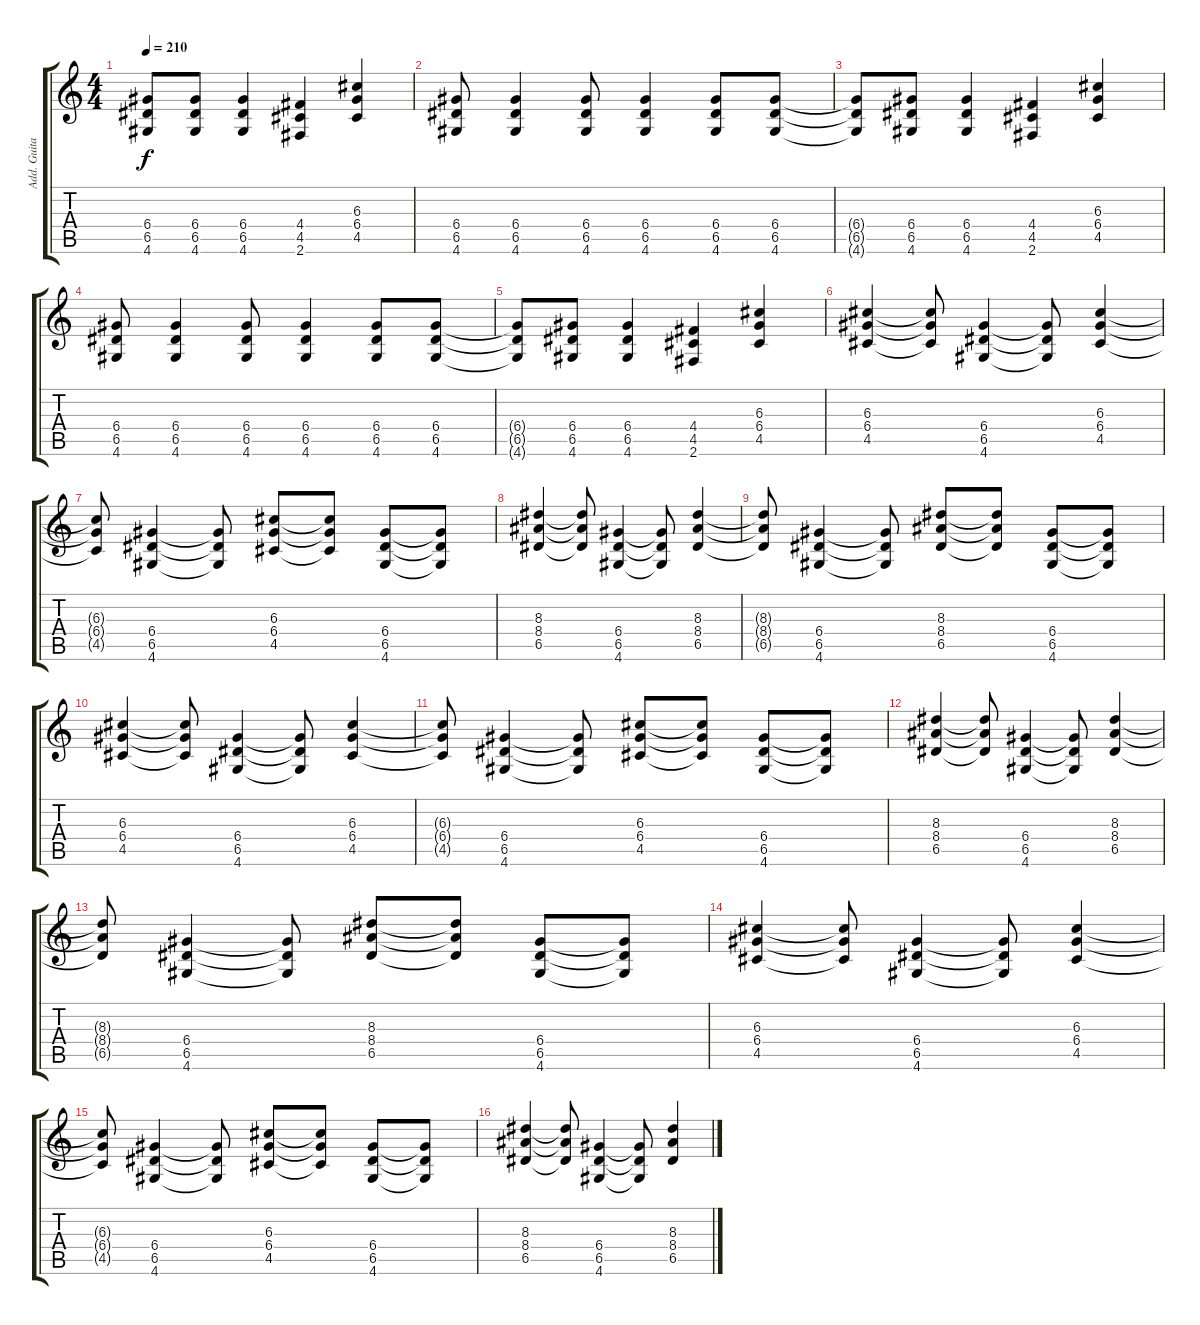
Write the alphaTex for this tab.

\track ("Add. Guitar 1" "Add. Guita") {instrument distortionguitar}
\staff {score tabs}
\tuning (E4 B3 G3 D3 A2 E2) {hide}
\ts (4 4)
\tempo 210
\clef g2
\ks c
(6.4{t} 6.5{t} 4.6{t}).8{dy f} (6.4 6.5 4.6).8 (6.4 6.5 4.6).4 (4.4 4.5 2.6).4 (6.3 6.4 4.5).4 |
(6.4 6.5 4.6).8 (6.4 6.5 4.6).4 (6.4 6.5 4.6).8 (6.4 6.5 4.6).4 (6.4 6.5 4.6).8 (6.4 6.5 4.6).8 |
(6.4{t} 6.5{t} 4.6{t}).8 (6.4 6.5 4.6).8 (6.4 6.5 4.6).4 (4.4 4.5 2.6).4 (6.3 6.4 4.5).4 |
(6.4 6.5 4.6).8 (6.4 6.5 4.6).4 (6.4 6.5 4.6).8 (6.4 6.5 4.6).4 (6.4 6.5 4.6).8 (6.4 6.5 4.6).8 |
(6.4{t} 6.5{t} 4.6{t}).8 (6.4 6.5 4.6).8 (6.4 6.5 4.6).4 (4.4 4.5 2.6).4 (6.3 6.4 4.5).4 |
(6.3 6.4 4.5).4 (6.3{t} 6.4{t} 4.5{t}).8 (6.4 6.5 4.6).4 (6.4{t} 6.5{t} 4.6{t}).8 (6.3 6.4 4.5).4 |
(6.3{t} 6.4{t} 4.5{t}).8 (6.4 6.5 4.6).4 (6.4{t} 6.5{t} 4.6{t}).8 (6.3 6.4 4.5).8 (6.3{t} 6.4{t} 4.5{t}).8 (6.4 6.5 4.6).8 (6.4{t} 6.5{t} 4.6{t}).8 |
(8.3 8.4 6.5).4 (8.3{t} 8.4{t} 6.5{t}).8 (6.4 6.5 4.6).4 (6.4{t} 6.5{t} 4.6{t}).8 (8.3 8.4 6.5).4 |
(8.3{t} 8.4{t} 6.5{t}).8 (6.4 6.5 4.6).4 (6.4{t} 6.5{t} 4.6{t}).8 (8.3 8.4 6.5).8 (8.3{t} 8.4{t} 6.5{t}).8 (6.4 6.5 4.6).8 (6.4{t} 6.5{t} 4.6{t}).8 |
(6.3 6.4 4.5).4 (6.3{t} 6.4{t} 4.5{t}).8 (6.4 6.5 4.6).4 (6.4{t} 6.5{t} 4.6{t}).8 (6.3 6.4 4.5).4 |
(6.3{t} 6.4{t} 4.5{t}).8 (6.4 6.5 4.6).4 (6.4{t} 6.5{t} 4.6{t}).8 (6.3 6.4 4.5).8 (6.3{t} 6.4{t} 4.5{t}).8 (6.4 6.5 4.6).8 (6.4{t} 6.5{t} 4.6{t}).8 |
(8.3 8.4 6.5).4 (8.3{t} 8.4{t} 6.5{t}).8 (6.4 6.5 4.6).4 (6.4{t} 6.5{t} 4.6{t}).8 (8.3 8.4 6.5).4 |
(8.3{t} 8.4{t} 6.5{t}).8 (6.4 6.5 4.6).4 (6.4{t} 6.5{t} 4.6{t}).8 (8.3 8.4 6.5).8 (8.3{t} 8.4{t} 6.5{t}).8 (6.4 6.5 4.6).8 (6.4{t} 6.5{t} 4.6{t}).8 |
(6.3 6.4 4.5).4 (6.3{t} 6.4{t} 4.5{t}).8 (6.4 6.5 4.6).4 (6.4{t} 6.5{t} 4.6{t}).8 (6.3 6.4 4.5).4 |
(6.3{t} 6.4{t} 4.5{t}).8 (6.4 6.5 4.6).4 (6.4{t} 6.5{t} 4.6{t}).8 (6.3 6.4 4.5).8 (6.3{t} 6.4{t} 4.5{t}).8 (6.4 6.5 4.6).8 (6.4{t} 6.5{t} 4.6{t}).8 |
(8.3 8.4 6.5).4 (8.3{t} 8.4{t} 6.5{t}).8 (6.4 6.5 4.6).4 (6.4{t} 6.5{t} 4.6{t}).8 (8.3 8.4 6.5).4
